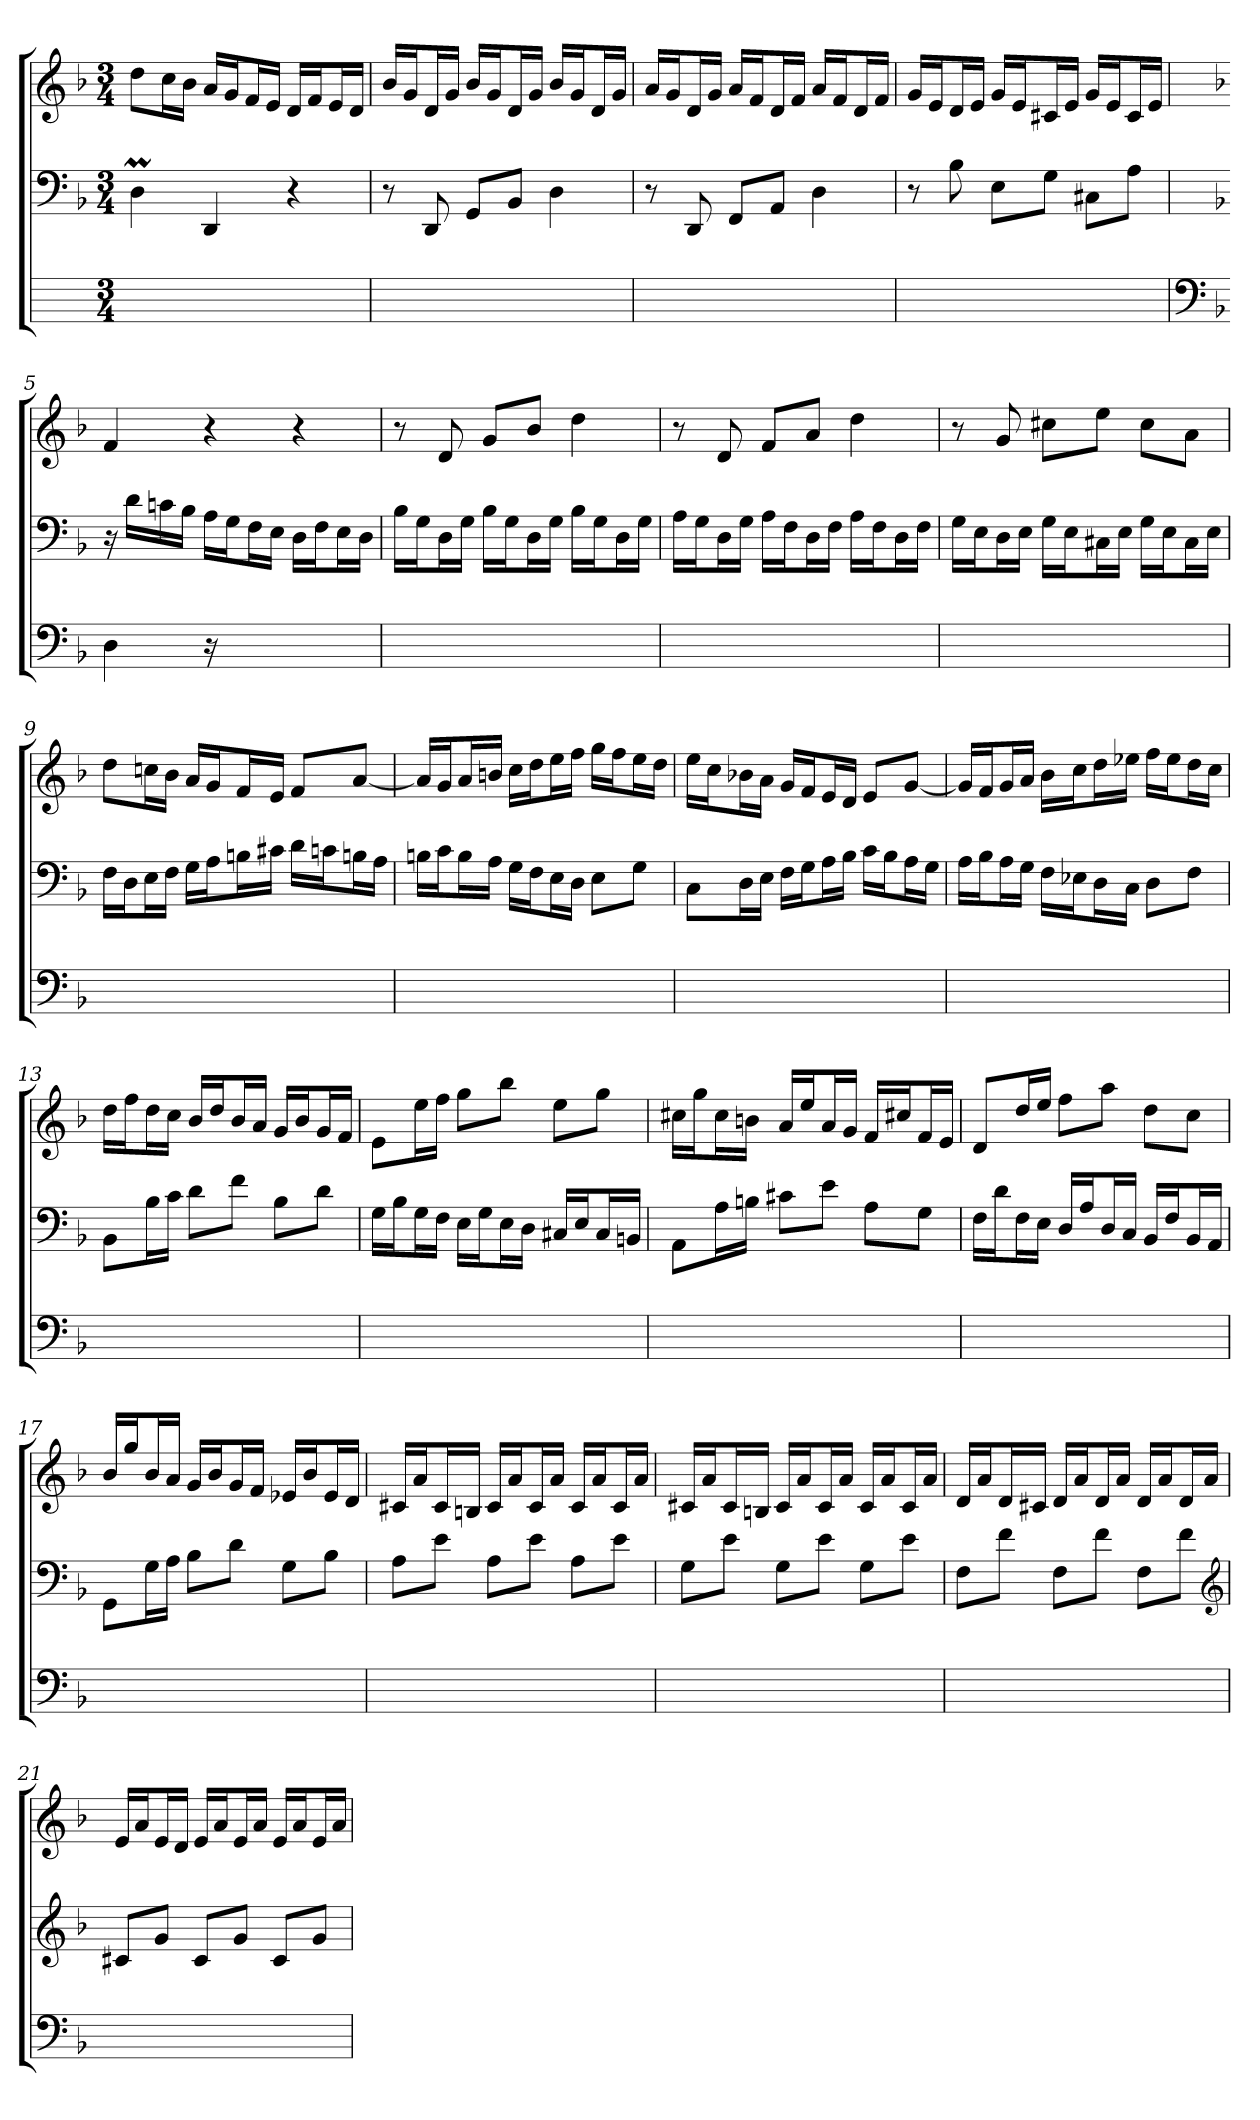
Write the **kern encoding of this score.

**kern	**kern	**kern
*part3	*part2	*part1
*staff3	*staff2	*staff1
*	*clefF4	*clefG2
*	*k[b-]	*k[b-]
*	*d:	*d:
*M3/4	*M3/4	*M3/4
*MM94	*MM94	*MM94
=1	=1	=1
2.ryy	4DM	8dd\L
.	.	16cc\L
.	.	16b-\JJ
.	4DD	16a/LL
.	.	16g/J
.	.	16f/L
.	.	16e/JJ
.	4r	16d/LL
.	.	16f/J
.	.	16e/L
.	.	16d/JJ
=2	=2	=2
2.ryy	8r	16b-/LL
.	.	16g/J
.	8DD	16d/L
.	.	16g/JJ
.	8GG/L	16b-/LL
.	.	16g/J
.	8BB-/J	16d/L
.	.	16g/JJ
.	4D	16b-/LL
.	.	16g/J
.	.	16d/L
.	.	16g/JJ
=3	=3	=3
2.ryy	8r	16a/LL
.	.	16g/J
.	8DD	16d/L
.	.	16g/JJ
.	8FF/L	16a/LL
.	.	16f/J
.	8AA/J	16d/L
.	.	16f/JJ
.	4D	16a/LL
.	.	16f/J
.	.	16d/L
.	.	16f/JJ
=4	=4	=4
2.ryy	8r	16g/LL
.	.	16e/J
.	8B-	16d/L
.	.	16e/JJ
.	8E\L	16g/LL
.	.	16e/J
.	8G\J	16c#X/L
.	.	16e/JJ
.	8C#X\L	16g/LL
.	.	16e/J
.	8A\J	16c#/L
.	.	16e/JJ
=5	=5	=5
*clefF4	*	*
*k[b-]	*	*
4D	16r	4f
.	16d\LL	.
.	16cn\	.
.	16B-\JJ	.
16r	16A\LL	4r
16ryy	16G\J	.
8ryy	16F\L	.
.	16E\JJ	.
4ryy	16D\LL	4r
.	16F\J	.
.	16E\L	.
.	16D\JJ	.
=6	=6	=6
2.ryy	16B-\LL	8r
.	16G\J	.
.	16D\L	8d
.	16G\JJ	.
.	16B-\LL	8g/L
.	16G\J	.
.	16D\L	8b-/J
.	16G\JJ	.
.	16B-\LL	4dd
.	16G\J	.
.	16D\L	.
.	16G\JJ	.
=7	=7	=7
2.ryy	16A\LL	8r
.	16G\J	.
.	16D\L	8d
.	16G\JJ	.
.	16A\LL	8f/L
.	16F\J	.
.	16D\L	8a/J
.	16F\JJ	.
.	16A\LL	4dd
.	16F\J	.
.	16D\L	.
.	16F\JJ	.
=8	=8	=8
2.ryy	16G\LL	8r
.	16E\J	.
.	16D\L	8g
.	16E\JJ	.
.	16G\LL	8cc#X\L
.	16E\J	.
.	16C#X\L	8ee\J
.	16E\JJ	.
.	16G\LL	8cc#\L
.	16E\J	.
.	16C#\L	8a\J
.	16E\JJ	.
=9	=9	=9
2.ryy	16F\LL	8dd\L
.	16D\J	.
.	16E\L	16ccn\L
.	16F\JJ	16b-\JJ
.	16G\LL	16a/LL
.	16A\J	16g/J
.	16Bn\L	16f/L
.	16c#X\JJ	16e/JJ
.	16d\LL	8f/L
.	16cn\J	.
.	16Bn\L	[8a/J
.	16A\JJ	.
=10	=10	=10
2.ryy	16Bn\LL	16a/LL]
.	16c\J	16g/J
.	16B\L	16a/L
.	16A\JJ	16bn/JJ
.	16G\LL	16cc\LL
.	16F\J	16dd\J
.	16E\L	16ee\L
.	16D\JJ	16ff\JJ
.	8E\L	16gg\LL
.	.	16ff\J
.	8G\J	16ee\L
.	.	16dd\JJ
=11	=11	=11
2.ryy	8C\L	16ee\LL
.	.	16cc\J
.	16D\L	16b-X\L
.	16E\JJ	16a\JJ
.	16F\LL	16g/LL
.	16G\J	16f/J
.	16A\L	16e/L
.	16B-\JJ	16d/JJ
.	16c\LL	8e/L
.	16B-\J	.
.	16A\L	[8g/J
.	16G\JJ	.
=12	=12	=12
2.ryy	16A\LL	16g/LL]
.	16B-\J	16f/J
.	16A\L	16g/L
.	16G\JJ	16a/JJ
.	16F\LL	16b-\LL
.	16E-X\J	16cc\J
.	16D\L	16dd\L
.	16C\JJ	16ee-X\JJ
.	8D\L	16ff\LL
.	.	16ee-\J
.	8F\J	16dd\L
.	.	16cc\JJ
=13	=13	=13
2.ryy	8BB-\L	16dd\LL
.	.	16ff\J
.	16B-\L	16dd\L
.	16c\JJ	16cc\JJ
.	8d\L	16b-/LL
.	.	16dd/J
.	8f\J	16b-/L
.	.	16a/JJ
.	8B-\L	16g/LL
.	.	16b-/J
.	8d\J	16g/L
.	.	16f/JJ
=14	=14	=14
2.ryy	16G\LL	8e\L
.	16B-\J	.
.	16G\L	16ee\L
.	16F\JJ	16ff\JJ
.	16E\LL	8gg\L
.	16G\J	.
.	16E\L	8bb-\J
.	16D\JJ	.
.	16C#X/LL	8ee\L
.	16E/J	.
.	16C#/L	8gg\J
.	16BBn/JJ	.
=15	=15	=15
2.ryy	8AA\L	16cc#X\LL
.	.	16gg\J
.	16A\L	16cc#\L
.	16Bn\JJ	16bn\JJ
.	8c#X\L	16a/LL
.	.	16ee/J
.	8e\J	16a/L
.	.	16g/JJ
.	8A\L	16f/LL
.	.	16cc#X/J
.	8G\J	16f/L
.	.	16e/JJ
=16	=16	=16
2.ryy	16F\LL	8d/L
.	16d\J	.
.	16F\L	16dd/L
.	16E\JJ	16ee/JJ
.	16D/LL	8ff\L
.	16A/J	.
.	16D/L	8aa\J
.	16C/JJ	.
.	16BB-/LL	8dd\L
.	16F/J	.
.	16BB-/L	8cc\J
.	16AA/JJ	.
=17	=17	=17
2.ryy	8GG\L	16b-/LL
.	.	16gg/J
.	16G\L	16b-/L
.	16A\JJ	16a/JJ
.	8B-\L	16g/LL
.	.	16b-/J
.	8d\J	16g/L
.	.	16f/JJ
.	8G\L	16e-X/LL
.	.	16b-/J
.	8B-\J	16e-/L
.	.	16d/JJ
=18	=18	=18
2.ryy	8A\L	16c#X/LL
.	.	16a/J
.	8e\J	16c#/L
.	.	16Bn/JJ
.	8A\L	16c#/LL
.	.	16a/J
.	8e\J	16c#/L
.	.	16a/JJ
.	8A\L	16c#/LL
.	.	16a/J
.	8e\J	16c#/L
.	.	16a/JJ
=19	=19	=19
2.ryy	8G\L	16c#X/LL
.	.	16a/J
.	8e\J	16c#/L
.	.	16Bn/JJ
.	8G\L	16c#/LL
.	.	16a/J
.	8e\J	16c#/L
.	.	16a/JJ
.	8G\L	16c#/LL
.	.	16a/J
.	8e\J	16c#/L
.	.	16a/JJ
=20	=20	=20
2.ryy	8F\L	16d/LL
.	.	16a/J
.	8f\J	16d/L
.	.	16c#X/JJ
.	8F\L	16d/LL
.	.	16a/J
.	8f\J	16d/L
.	.	16a/JJ
.	8F\L	16d/LL
.	.	16a/J
.	8f\J	16d/L
.	.	16a/JJ
*	*clefG2	*
=21	=21	=21
2.ryy	8c#X/L	16e/LL
.	.	16a/J
.	8g/J	16e/L
.	.	16d/JJ
.	8c#/L	16e/LL
.	.	16a/J
.	8g/J	16e/L
.	.	16a/JJ
.	8c#/L	16e/LL
.	.	16a/J
.	8g/J	16e/L
.	.	16a/JJ
=	=	=
*-	*-	*-
